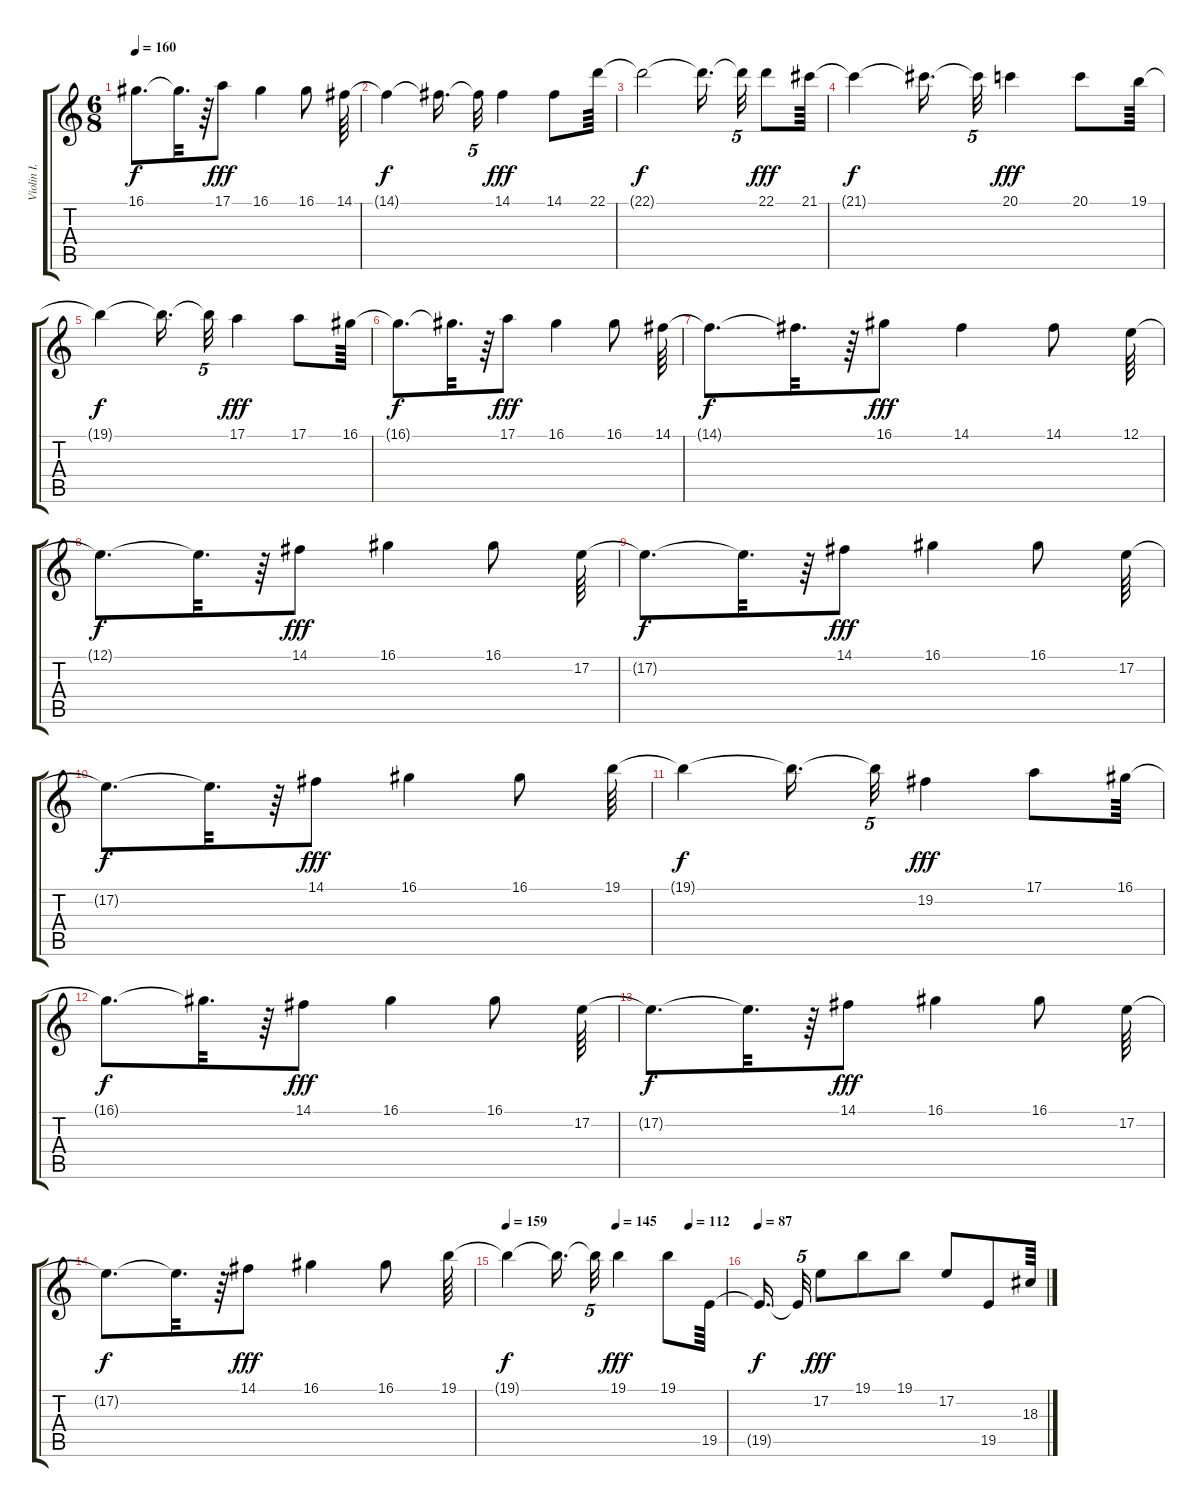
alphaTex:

\track ("Violin I." "Violin I.") {instrument pizzicatostrings}
\staff {score tabs}
\tuning (E4 B3 G3 D3 A2 E2) {hide}
\ts (6 8)
\tempo 160
\clef g2
\ks c
16.1{t}.8{d dy f} 16.1{t}.32{d} r.64 17.1.8{dy fff} 16.1.4 16.1.8 14.1.64 |
14.1{t}.4{dy f} 14.1{t}.16{d} 14.1{t}.32{tu (5 4)} 14.1.4{dy fff} 14.1.8 22.1.64 |
22.1{t}.2{dy f} 22.1{t}.16{d beam splitsecondary} 22.1{t}.32{tu (5 4)} 22.1.8{dy fff} 21.1.64 |
21.1{t}.4{dy f} 21.1{t}.16{d} 21.1{t}.32{tu (5 4)} 20.1.4{dy fff} 20.1.8 19.1.64 |
19.1{t}.4{dy f} 19.1{t}.16{d} 19.1{t}.32{tu (5 4)} 17.1.4{dy fff} 17.1.8 16.1.64 |
16.1{t}.8{d dy f} 16.1{t}.32{d} r.64 17.1.8{dy fff} 16.1.4 16.1.8 14.1.64 |
14.1{t}.8{d dy f} 14.1{t}.32{d} r.64 16.1.8{dy fff} 14.1.4 14.1.8 12.1.64 |
12.1{t}.8{d dy f} 12.1{t}.32{d} r.64 14.1.8{dy fff} 16.1.4 16.1.8 17.2.64 |
17.2{t}.8{d dy f} 17.2{t}.32{d} r.64 14.1.8{dy fff} 16.1.4 16.1.8 17.2.64 |
17.2{t}.8{d dy f} 17.2{t}.32{d} r.64 14.1.8{dy fff} 16.1.4 16.1.8 19.1.64 |
19.1{t}.4{dy f} 19.1{t}.16{d} 19.1{t}.32{tu (5 4)} 19.2.4{dy fff} 17.1.8 16.1.64 |
16.1{t}.8{d dy f} 16.1{t}.32{d} r.64 14.1.8{dy fff} 16.1.4 16.1.8 17.2.64 |
17.2{t}.8{d dy f} 17.2{t}.32{d} r.64 14.1.8{dy fff} 16.1.4 16.1.8 17.2.64 |
17.2{t}.8{d dy f} 17.2{t}.32{d} r.64 14.1.8{dy fff} 16.1.4 16.1.8 19.1.64 |
\tempo 159
\tempo (145 0.5)
\tempo (112 0.8333333333333334)
19.1{t}.4{dy f} 19.1{t}.16{d} 19.1{t}.32{tu (5 4)} 19.1.4{dy fff} 19.1.8 19.5.64 |
\tempo 87
19.5{t}.16{d dy f beam splitsecondary} 19.5{t}.32{tu (5 4)} 17.2.8{dy fff} 19.1.8 19.1.8 17.2.8 19.5.8 18.3.64
